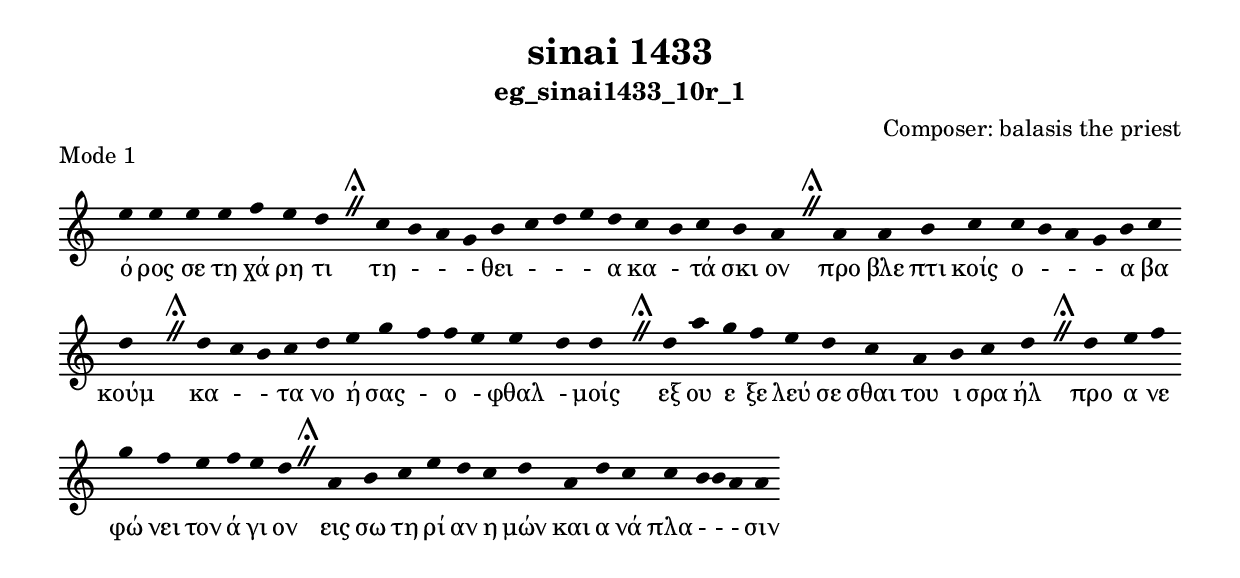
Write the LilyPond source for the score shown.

\include "gregorian.ly"

	\header {
 	  title = "sinai 1433"
	  subtitle = "eg_sinai1433_10r_1"
	  composer = "Composer: balasis the priest"
	  piece = "Mode 1"
	}

	chant = {
	  e''4 e''4 e''4 e''4 f''4 e''4 d''4 \divisioMaior
 c''4 b'4 a'4 g'4 b'4 c''4 d''4 e''4 d''4 c''4 b'4 c''4 b'4 a'4 \divisioMaior
 a'4 a'4 b'4 c''4 c''4 b'4 a'4 g'4 b'4 c''4 d''4 \divisioMaior
 d''4 c''4 b'4 c''4 d''4 e''4 g''4 f''4 f''4 e''4 e''4 d''4 d''4 \divisioMaior
 d''4 a''4 g''4 f''4 e''4 d''4 c''4 a'4 b'4 c''4 d''4 \divisioMaior
 d''4 e''4 f''4 g''4 f''4 e''4 f''4 e''4 d''4 \divisioMaior
 a'4 b'4 c''4 e''4 d''4 c''4 d''4 a'4 d''4 c''4 c''4 b'4 b'4 a'4 a'4\finalis
	}

	verba = \lyricmode {ό ρος σε τη χά ρη τι 
τη -  -  - θει -  -  - α κα - τά σκι ον 
προ βλε πτι κοίς ο -  -  - α βα κούμ 
κα -  - τα νο ή σας - ο - φθαλ - μοίς 
εξ ου ε ξε λεύ σε σθαι του ι σρα ήλ 
προ α νε φώ νει τον ά γι ον 
εις σω τη ρί αν η μών και α νά πλα -  -  - σιν 
	}


	\score {
	  \new Staff <<
	  \new Voice = "melody" \chant
	  \new Lyrics = "one" \lyricsto melody \verba
	  >>
	  \layout {
	    \context {
	      \Staff
	      \remove "Time_signature_engraver"
	      \remove "Bar_engraver"
	    }
	    \context {
	      \Voice
	      \remove "Stem_engraver"
	    }
	  }
	}